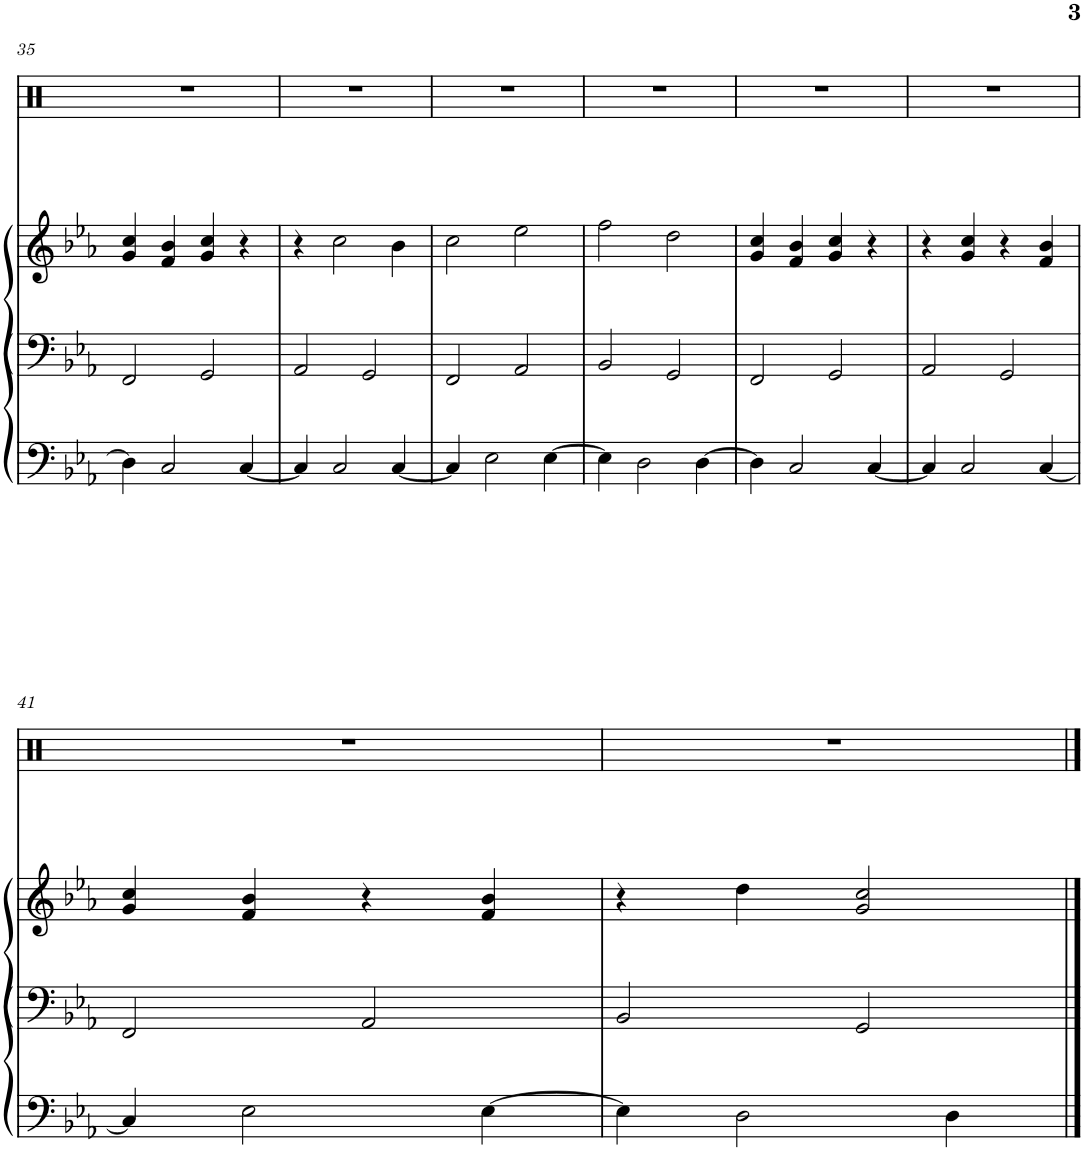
**kern	**kern	**kern	**kern
*part4	*part3	*part2	*part1
*staff4	*staff3	*staff2	*staff1
*I"Bass 2	*I"Bass 1	*I"Treble Line	*I"Congas
!!LO:PB:g=z
*clefF4	*clefF4	*clefG2	*clefX
*k[b-e-a-]	*k[b-e-a-]	*k[b-e-a-]	*k[]
*M2/2	*M2/2	*M2/2	*M2/2
*met(c|)	*met(c|)	*met(c|)	*met(c|)
=35	=35	=35	=35
4D\]	2FF/	4g/ 4cc/	1r
2C/	.	4f/ 4b-/	.
.	2GG/	4g/ 4cc/	.
[4C/	.	4r	.
=36	=36	=36	=36
4C/]	2AA-/	4r	1r
2C/	.	2cc\	.
.	2GG/	.	.
[4C/	.	4b-\	.
=37	=37	=37	=37
4C/]	2FF/	2cc\	1r
2E-\	.	.	.
.	2AA-/	2ee-\	.
[4E-\	.	.	.
=38	=38	=38	=38
4E-\]	2BB-/	2ff\	1r
2D\	.	.	.
.	2GG/	2dd\	.
[4D\	.	.	.
=39	=39	=39	=39
4D\]	2FF/	4g/ 4cc/	1r
2C/	.	4f/ 4b-/	.
.	2GG/	4g/ 4cc/	.
[4C/	.	4r	.
=40	=40	=40	=40
4C/]	2AA-/	4r	1r
2C/	.	4g/ 4cc/	.
.	2GG/	4r	.
[4C/	.	4f/ 4b-/	.
!!LO:LB:g=z
=41	=41	=41	=41
4C/]	2FF/	4g/ 4cc/	1r
2E-\	.	4f/ 4b-/	.
.	2AA-/	4r	.
[4E-\	.	4f/ 4b-/	.
=42	=42	=42	=42
4E-\]	2BB-/	4r	1r
2D\	.	4dd\	.
.	2GG/	2g/ 2cc/	.
4D\	.	.	.
==	==	==	==
*-	*-	*-	*-
